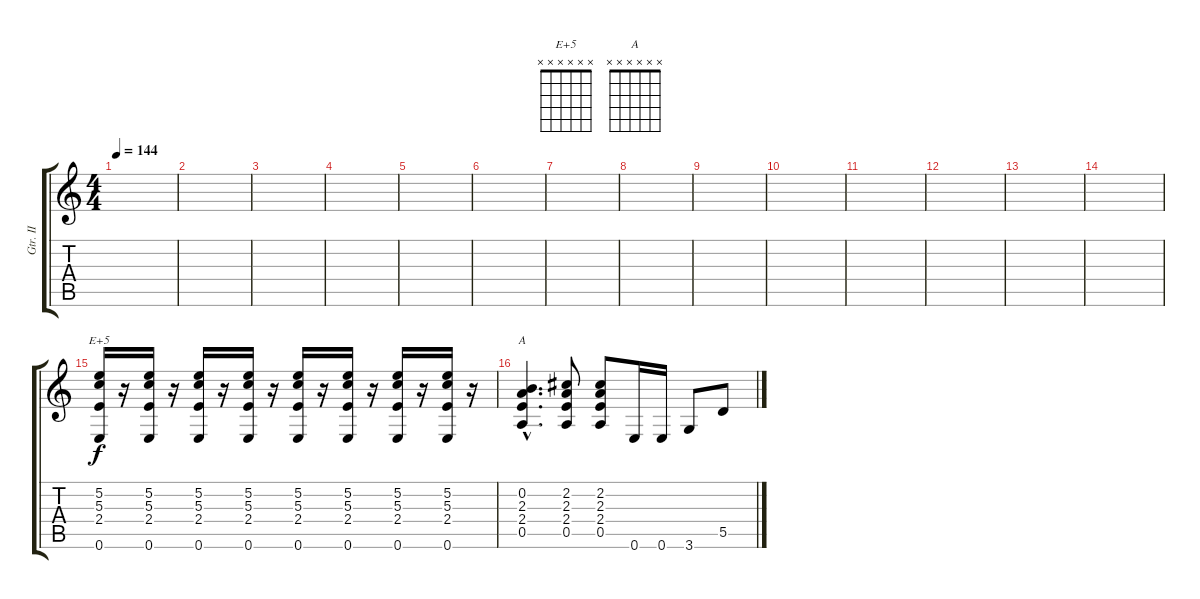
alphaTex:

\track ("Gtr. II" "Gtr. II") {instrument overdrivenguitar}
\staff {score tabs}
\tuning (E4 B3 G3 D3 A2 E2) {hide}
\chord ("E+5" x x x x x x) {firstfret 0}
\chord ("A" x x x x x x) {firstfret 0}
\ts (4 4)
\tempo 144
\clef g2
\ks c
|
|
|
|
|
|
|
|
|
|
|
|
|
|
(5.2 5.3 2.4 0.6).16{ch "E+5" dy f} r.16 (5.2 5.3 2.4 0.6).16 r.16 (5.2 5.3 2.4 0.6).16 r.16 (5.2 5.3 2.4 0.6).16 r.16 (5.2 5.3 2.4 0.6).16 r.16 (5.2 5.3 2.4 0.6).16 r.16 (5.2 5.3 2.4 0.6).16 r.16 (5.2 5.3 2.4 0.6).16 r.16 |
(0.2{hac} 2.3{hac} 2.4{hac} 0.5{hac}).4{d ch "A"} (2.2 2.3 2.4 0.5).8 (2.2 2.3 2.4 0.5).8 0.6.16 0.6.16 3.6.8 5.5.8
